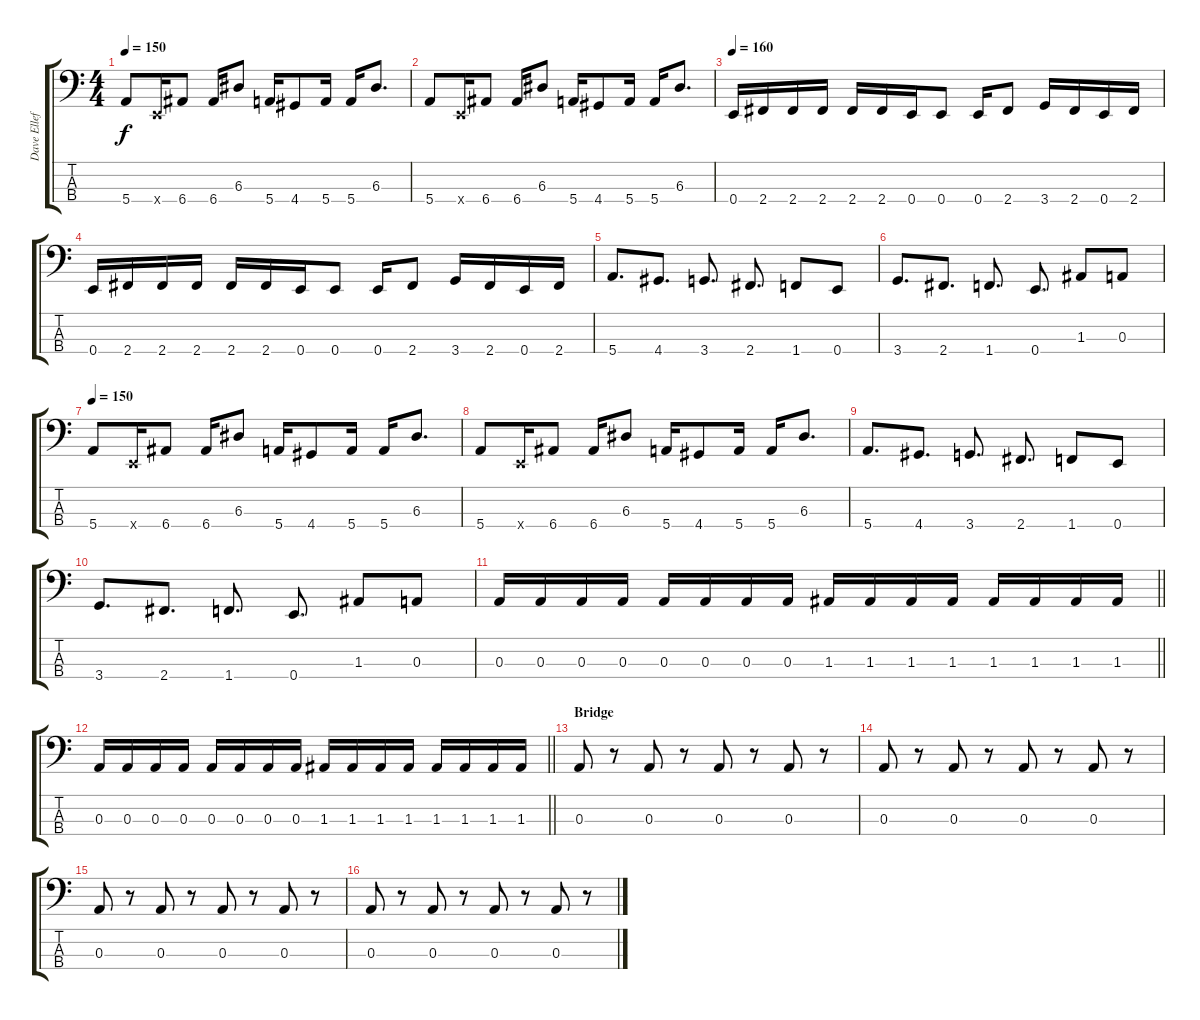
\track ("Dave Ellefson" "Dave Ellef") {instrument electricbasspick}
\staff {score tabs}
\tuning (G2 D2 A1 E1) {hide}
\ts (4 4)
\tempo 150
\clef f4
\ks c
5.4.8{dy f} 0.4{x}.16 6.4.8 6.4.16 6.3.8 5.4.16 4.4.8 5.4.16 5.4.16 6.3.8{d} |
5.4.8 0.4{x}.16 6.4.8 6.4.16 6.3.8 5.4.16 4.4.8 5.4.16 5.4.16 6.3.8{d} |
\tempo 160
0.4.16 2.4.16 2.4.16 2.4.16 2.4.16 2.4.16 0.4.16 0.4.8 0.4.16 2.4.8 3.4.16 2.4.16 0.4.16 2.4.16 |
0.4.16 2.4.16 2.4.16 2.4.16 2.4.16 2.4.16 0.4.16 0.4.8 0.4.16 2.4.8 3.4.16 2.4.16 0.4.16 2.4.16 |
5.4.8{d} 4.4.8{d} 3.4.8{d} 2.4.8{d} 1.4.8 0.4.8 |
3.4.8{d} 2.4.8{d} 1.4.8{d} 0.4.8{d} 1.3.8 0.3.8 |
\tempo 150
5.4.8 0.4{x}.16 6.4.8 6.4.16 6.3.8 5.4.16 4.4.8 5.4.16 5.4.16 6.3.8{d} |
5.4.8 0.4{x}.16 6.4.8 6.4.16 6.3.8 5.4.16 4.4.8 5.4.16 5.4.16 6.3.8{d} |
5.4.8{d} 4.4.8{d} 3.4.8{d} 2.4.8{d} 1.4.8 0.4.8 |
3.4.8{d} 2.4.8{d} 1.4.8{d} 0.4.8{d} 1.3.8 0.3.8 |
\barLineRight lightlight
0.3.16 0.3.16 0.3.16 0.3.16 0.3.16 0.3.16 0.3.16 0.3.16 1.3.16 1.3.16 1.3.16 1.3.16 1.3.16 1.3.16 1.3.16 1.3.16 |
\barLineRight lightlight
0.3.16 0.3.16 0.3.16 0.3.16 0.3.16 0.3.16 0.3.16 0.3.16 1.3.16 1.3.16 1.3.16 1.3.16 1.3.16 1.3.16 1.3.16 1.3.16 |
\section ("" "Bridge")
0.3.8 r.8 0.3.8 r.8 0.3.8 r.8 0.3.8 r.8 |
0.3.8 r.8 0.3.8 r.8 0.3.8 r.8 0.3.8 r.8 |
0.3.8 r.8 0.3.8 r.8 0.3.8 r.8 0.3.8 r.8 |
0.3.8 r.8 0.3.8 r.8 0.3.8 r.8 0.3.8 r.8
